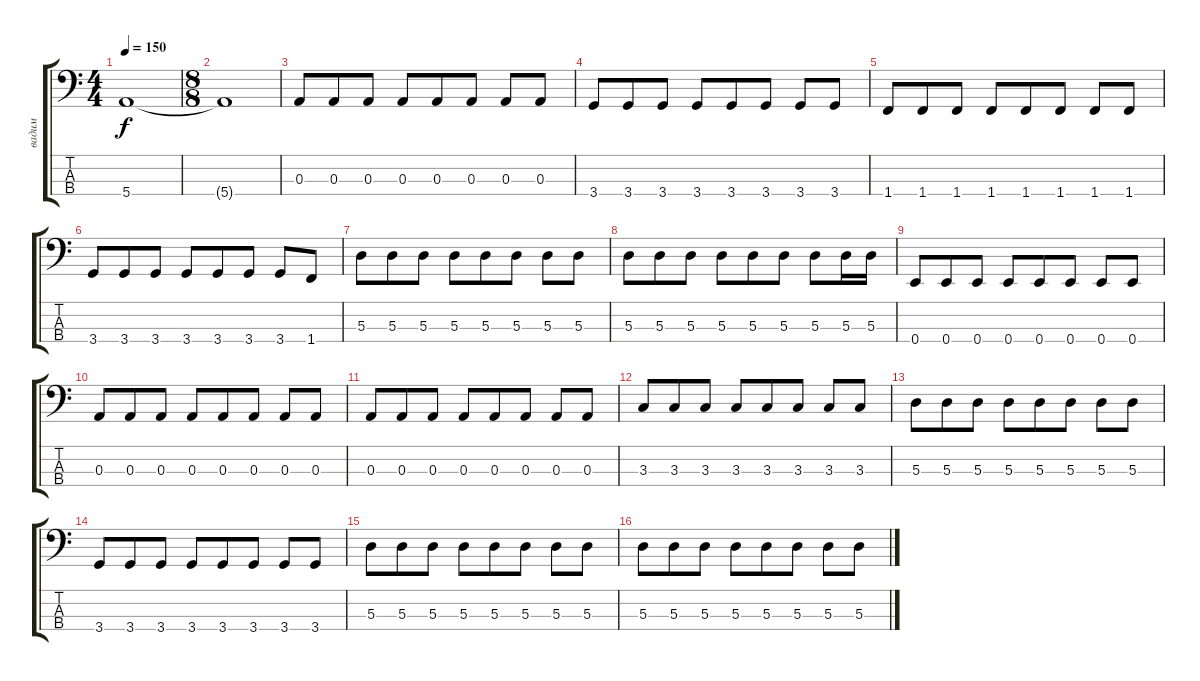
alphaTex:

\track ("вадим" "вадим") {instrument slapbass2}
\staff {score tabs}
\tuning (G2 D2 A1 E1) {hide}
\ts (4 4)
\tempo 150
\clef f4
\ks c
5.4{t}.1{dy f} |
\ts (8 8)
5.4{t}.1 |
0.3.8{volume 16} 0.3.8 0.3.8 0.3.8 0.3.8 0.3.8 0.3.8 0.3.8 |
3.4.8 3.4.8 3.4.8 3.4.8 3.4.8 3.4.8 3.4.8 3.4.8 |
1.4.8 1.4.8 1.4.8 1.4.8 1.4.8 1.4.8 1.4.8 1.4.8 |
3.4.8 3.4.8 3.4.8 3.4.8 3.4.8 3.4.8 3.4.8 1.4.8 |
5.3.8 5.3.8 5.3.8 5.3.8 5.3.8 5.3.8 5.3.8 5.3.8 |
5.3.8 5.3.8 5.3.8 5.3.8 5.3.8 5.3.8 5.3.8 5.3.16 5.3.16 |
0.4.8 0.4.8 0.4.8 0.4.8 0.4.8 0.4.8 0.4.8 0.4.8 |
0.3.8 0.3.8 0.3.8 0.3.8 0.3.8 0.3.8 0.3.8 0.3.8 |
0.3.8 0.3.8 0.3.8 0.3.8 0.3.8 0.3.8 0.3.8 0.3.8 |
3.3.8 3.3.8 3.3.8 3.3.8 3.3.8 3.3.8 3.3.8 3.3.8 |
5.3.8 5.3.8 5.3.8 5.3.8 5.3.8 5.3.8 5.3.8 5.3.8 |
3.4.8 3.4.8 3.4.8 3.4.8 3.4.8 3.4.8 3.4.8 3.4.8 |
5.3.8 5.3.8 5.3.8 5.3.8 5.3.8 5.3.8 5.3.8 5.3.8 |
5.3.8 5.3.8 5.3.8 5.3.8 5.3.8 5.3.8 5.3.8 5.3.8
